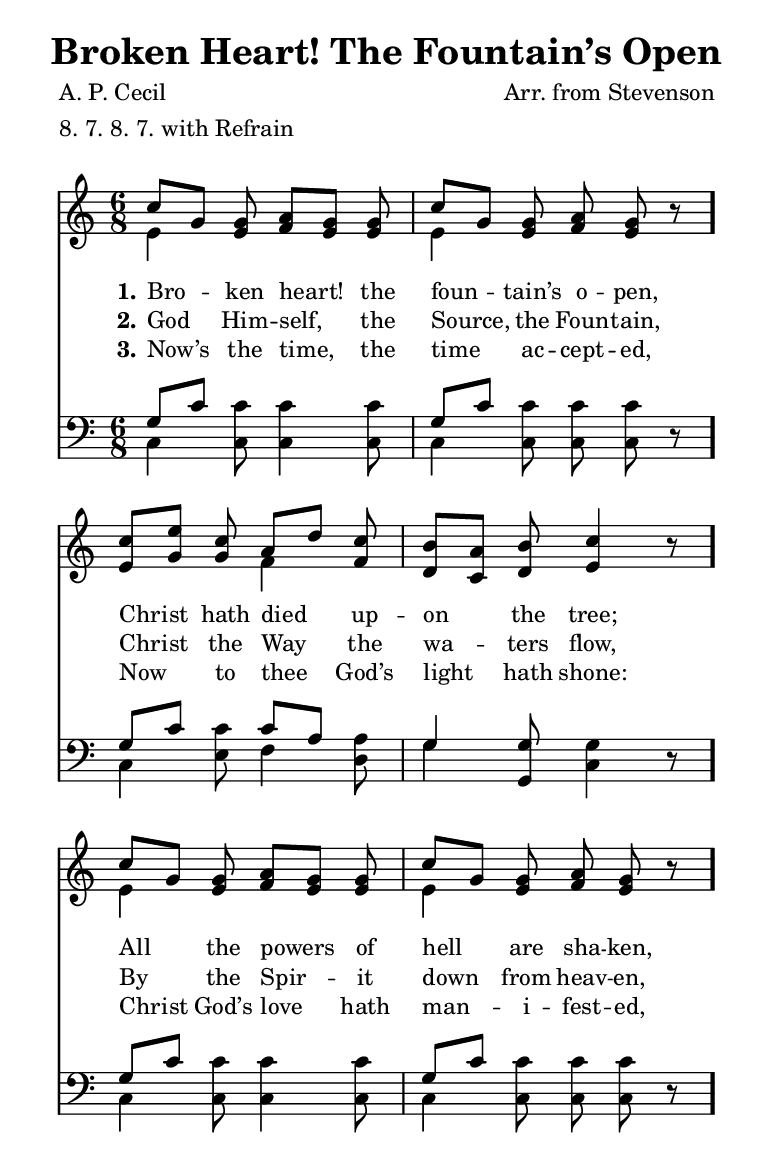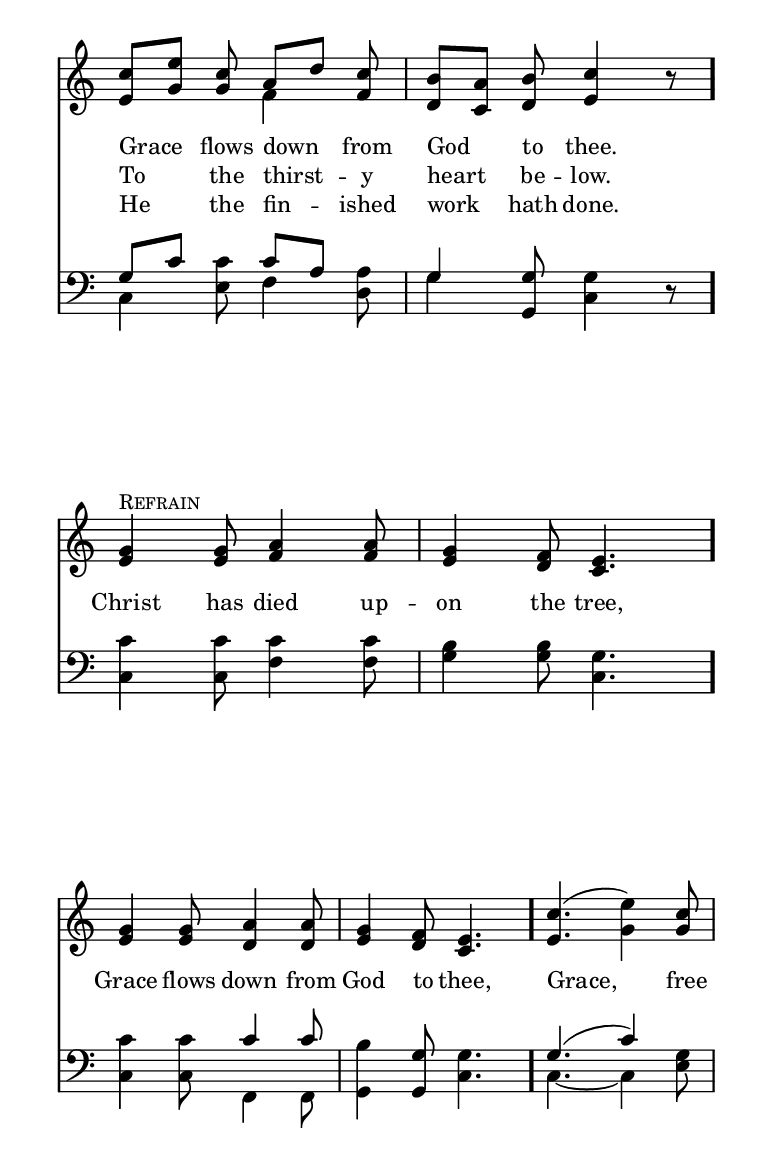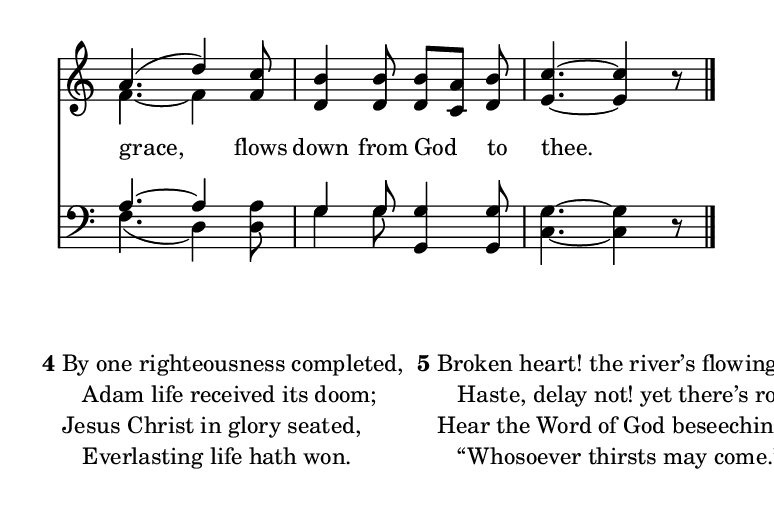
\include "common/global.ily"
\paper {
  \include "common/paper.ily"
  score-markup-spacing.padding = #2
  score-markup-spacing.basic-distance = #2
}

\header{
  %gospel
  hymnnumber = "63"
  title = "Broken Heart! The Fountain’s Open"
  tunename = ""
  meter = "8. 7. 8. 7. with Refrain"
  poet = "A. P. Cecil"
  composer = "Arr. from Stevenson"
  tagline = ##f
}

% for fermata in MIDI
ta = { \tempo 4=76 }
tb = { \tempo 4=38 }

patternAA = { c8[ c8] c8 c8[ c8] c8 | c8[ c8] c8 c8 c8 c8 }
patternAB = { c8[ c8] c8 c4      c8 | c8[ c8] c8 c8 c8 c8 }
patternAC = { c4      c8 c8[ c8] c8 | c4      c8 c8 c8 c8 }
patternAD = { c4      c8 c4      c8 | c4      c8 c8 c8 c8 }

patternBA = { c8[ c8] c8 c8[ c8] c8 | c8[ c8] c8 c4    c8 }
patternBB = { c8[ c8] c8 c8[ c8] c8 | c4      c8 c4    c8 }
patternBC = { c8[ c8] c8 c4      c8 | c8[ c8] c8 c4    c8 }
patternBD = { c4      c8 c4      c8 | c4      c8 c4    c8 }

patternCA = { c4 c8 c4 c8 | c4 c8 c4. }

patternDA = { c4. c4 c8 | c4. c4 c8 | c4 c8 c8[ c8] c8 | c4. ~ c4 c8 }
patternDB = { c4. c4 c8 | c4. c4 c8 | c4 c8 c4      c8 | c4. ~ c4 c8 }

global = {
  \include "common/overrides.ily"
  \override Staff.TimeSignature.style = #'numbered
  \time 6/8
  \override Score.MetronomeMark.transparent = ##t % hide all fermata changes too
  \ta
  \key c \major
  \autoBeamOff
}

notesSoprano = {
\global
\relative c'' {

  \changePitch \patternAA { c g g a g g | c g g a g r }
  \changePitch \patternBA { c e c a d c | b a b c r }
  \changePitch \patternAA { c g g a g g | c g g a g r }
  \changePitch \patternBA { c e c a d c | b a b c r }

  << s^\markup { \small \caps "Refrain" }
  \changePitch \patternCA { g g a a | g f e } >>
  \changePitch \patternCA { g g a a | g f e }
  \changePitch \patternDA { c'( e) c | a( d) c | b b b a b | c c r }

  \bar "|."

}
}

notesAlto = {
\global
\relative e' {

  \changePitch \patternAC { e e f e e | e e f e r }
  \changePitch \patternBC { e g g f f | d c d e r }
  \changePitch \patternAC { e e f e e | e e f e r }
  \changePitch \patternBC { e g g f f | d c d e r }

  \changePitch \patternCA { e e f f | e d c }
  \changePitch \patternCA { e e d d | e d c }
  \changePitch \patternDA { e( g) g | f ~ f f | d d d c d | e e r }

}
}

notesTenor = {
\global
\relative a {

  \changePitch \patternAB { g c c c c | g c c c c r }
  \changePitch \patternBB { g c c c a a | g g g r }
  \changePitch \patternAB { g c c c c | g c c c c r }
  \changePitch \patternBB { g c c c a a | g g g r }

  \changePitch \patternCA { c c c c | b b g }
  \changePitch \patternCA { c c c c | b g g }
  \changePitch \patternDB { g( c) g | a ~ a a | g g g g | g g r }

}
}

notesBass = {
\global
\relative f {

  \changePitch \patternAD { c c c c | c c c c r }
  \changePitch \patternBD { c e f d | g g, c r }
  \changePitch \patternAD { c c c c | c c c c r }
  \changePitch \patternBD { c e f d | g g, c r }

  \changePitch \patternCA { c c f f | g g c, }
  \changePitch \patternCA { c c f, f | g g c }
  \changePitch \patternDB { c ~ c e | f( d) d | g g g, g | c c r }

}
}

Refrain = \lyricmode {

Christ has died up -- on the tree, \bar "."
Grace flows down from God to thee, \bar "." \eogbreak
Grace, free grace, flows down from God to thee. \bar "."

}

wordsA = \lyricmode {
\set stanza = "1."

Bro -- ken heart! the foun -- tain’s o -- pen, \bar "."
Christ hath died up -- on the tree; \bar "." \eogbreak
All the powers of hell are sha -- ken, \bar "."
Grace flows down from God to thee. \bar "." \eogbreak

}

wordsB = \lyricmode {
\set stanza = "2."

God Him -- self, the Source, the Foun -- tain,
Christ the Way the wa -- ters flow,
By the Spir -- it down from heav -- en,
To the thirst -- y heart be -- low.

\Refrain

}

wordsC = \lyricmode {
\set stanza = "3."

Now’s the time, the time ac -- cept -- ed,
Now to thee God’s light hath shone:
Christ God’s love hath man -- i -- fest -- ed,
He the fin -- ished work hath done.

}

wordsD = \markuplist {

\line { By one righteousness completed, }
\line { { \hspace #2 } Adam life received its doom; }
\line { Jesus Christ in glory seated, }
\line { { \hspace #2 } Everlasting life hath won. }

}

wordsE = \markuplist {

\line { Broken heart! the river’s flowing, }
\line { { \hspace #2 } Haste, delay not! yet there’s room, }
\line { Hear the Word of God beseeching, }
\line { { \hspace #2 } “Whosoever thirsts may come.” }

}

\score {
  \context ChoirStaff <<
    \context Staff = upper <<
      \set Staff.autoBeaming = ##f
      \set ChoirStaff.systemStartDelimiter = #'SystemStartBar
      \set ChoirStaff.printPartCombineTexts = ##f
      \partcombine #'(2 . 9) \notesSoprano \notesAlto
      \context NullVoice = sopranos { \voiceOne << \notesSoprano >> }
      \context Lyrics = one   \lyricsto sopranos \wordsA
      \context Lyrics = two   \lyricsto sopranos \wordsB
      \context Lyrics = three \lyricsto sopranos \wordsC
    >>
    \context Staff = men <<
      \set Staff.autoBeaming = ##f
      \clef bass
      \set ChoirStaff.printPartCombineTexts = ##f
      \partcombine #'(2 . 9) \notesTenor \notesBass
    >>
  >>
  \layout {
    \include "common/layout.ily"
  }
  \midi{
    \include "common/midi.ily"
  }
}

\noPageBreak

\markup { \fill-line {
  \hspace #0.1
  \line{ \bold 4 \column { \wordsD } }
  \hspace #0.1
  \line{ \bold 5 \column { \wordsE } }
  \hspace #0.1
} }

\version "2.19.49"  % necessary for upgrading to future LilyPond versions.

% vi:set et ts=2 sw=2 ai nocindent syntax=lilypond:
